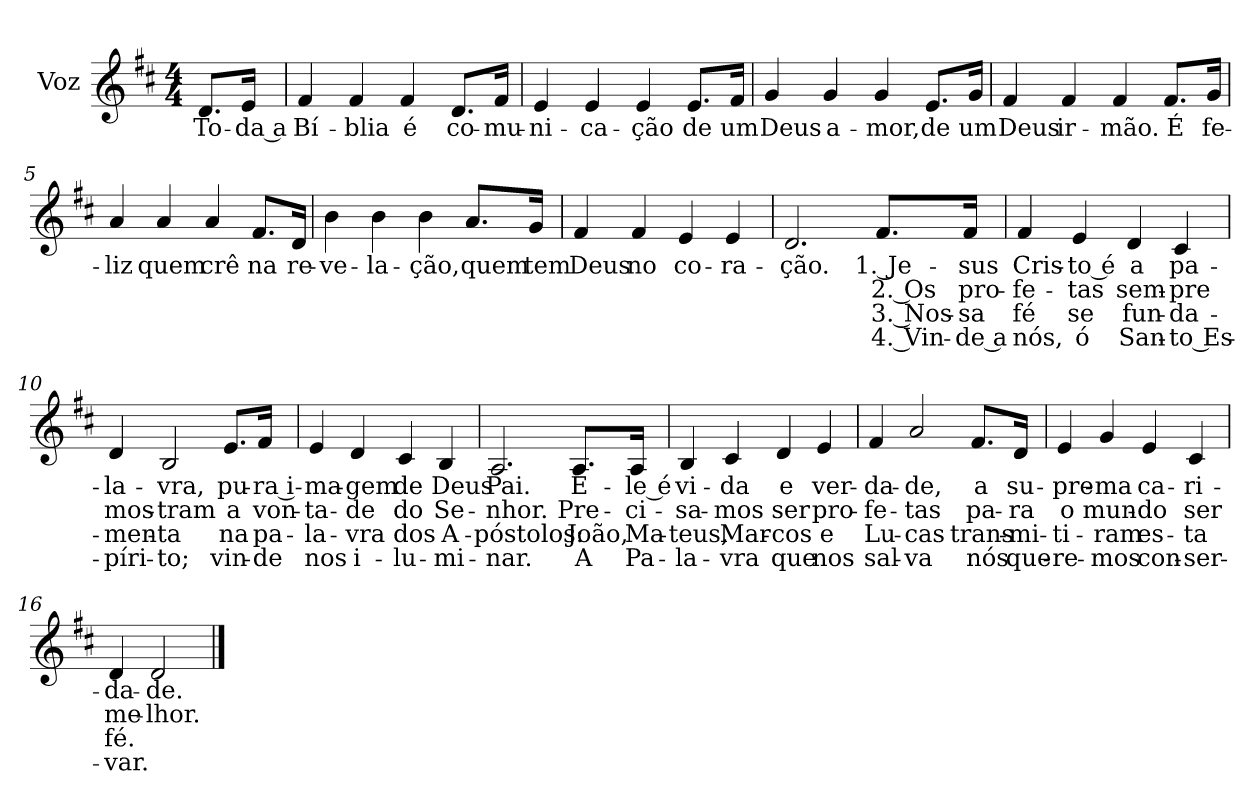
**kern	**text	**text	**text	**text
*part1	*part1	*part1	*part1	*part1
*staff1	*staff1	*staff1	*staff1	*staff1
*I"Voz	*	*	*	*
*I'Vo.	*	*	*	*
*clefG2	*	*	*	*
*k[f#c#]	*	*	*	*
*M4/4	*	*	*	*
*MM100	*	*	*	*
=	=	=	=	=
!	!LO:LY:b	!	!	!
8.d/L	To-	.	.	.
!	!LO:LY:b	!	!	!
16e/Jk	-da a	.	.	.
=1	=1	=1	=1	=1
!	!LO:LY:b	!	!	!
4f#/	Bí-	.	.	.
!	!LO:LY:b	!	!	!
4f#/	-blia	.	.	.
!	!LO:LY:b	!	!	!
4f#/	é	.	.	.
!	!LO:LY:b	!	!	!
8.d/L	co-	.	.	.
!	!LO:LY:b	!	!	!
16f#/Jk	-mu-	.	.	.
=2	=2	=2	=2	=2
!	!LO:LY:b	!	!	!
4e/	-ni-	.	.	.
!	!LO:LY:b	!	!	!
4e/	-ca-	.	.	.
!	!LO:LY:b	!	!	!
4e/	-ção	.	.	.
!	!LO:LY:b	!	!	!
8.e/L	de	.	.	.
!	!LO:LY:b	!	!	!
16f#/Jk	um	.	.	.
=3	=3	=3	=3	=3
!	!LO:LY:b	!	!	!
4g/	Deus	.	.	.
!	!LO:LY:b	!	!	!
4g/	a-	.	.	.
!	!LO:LY:b	!	!	!
4g/	-mor,	.	.	.
!	!LO:LY:b	!	!	!
8.e/L	de	.	.	.
!	!LO:LY:b	!	!	!
16g/Jk	um	.	.	.
!!LO:LB:g=z
=4	=4	=4	=4	=4
!	!LO:LY:b	!	!	!
4f#/	Deus	.	.	.
!	!LO:LY:b	!	!	!
4f#/	ir-	.	.	.
!	!LO:LY:b	!	!	!
4f#/	-mão.	.	.	.
!	!LO:LY:b	!	!	!
8.f#/L	É	.	.	.
!	!LO:LY:b	!	!	!
16g/Jk	fe-	.	.	.
=5	=5	=5	=5	=5
!	!LO:LY:b	!	!	!
4a/	-liz	.	.	.
!	!LO:LY:b	!	!	!
4a/	quem	.	.	.
!	!LO:LY:b	!	!	!
4a/	crê	.	.	.
!	!LO:LY:b	!	!	!
8.f#/L	na	.	.	.
!	!LO:LY:b	!	!	!
16d/Jk	re-	.	.	.
=6	=6	=6	=6	=6
!	!LO:LY:b	!	!	!
4b\	-ve-	.	.	.
!	!LO:LY:b	!	!	!
4b\	-la-	.	.	.
!	!LO:LY:b	!	!	!
4b\	-ção,	.	.	.
!	!LO:LY:b	!	!	!
8.a/L	quem	.	.	.
!	!LO:LY:b	!	!	!
16g/Jk	tem	.	.	.
=7	=7	=7	=7	=7
!	!LO:LY:b	!	!	!
4f#/	Deus	.	.	.
!	!LO:LY:b	!	!	!
4f#/	no	.	.	.
!	!LO:LY:b	!	!	!
4e/	co-	.	.	.
!	!LO:LY:b	!	!	!
4e/	-ra-	.	.	.
!!LO:LB:g=z
=8	=8	=8	=8	=8
!	!LO:LY:b	!	!	!
2.d/	-ção.	.	.	.
!	!LO:LY:b	!LO:LY:b	!LO:LY:b	!LO:LY:b
8.f#/L	1. Je-	2. Os	3. Nos-	4. Vin-
!	!LO:LY:b	!LO:LY:b	!LO:LY:b	!LO:LY:b
16f#/Jk	-sus	pro-	-sa	-de a
=9	=9	=9	=9	=9
!	!LO:LY:b	!LO:LY:b	!LO:LY:b	!LO:LY:b
4f#/	Cris-	-fe-	fé	nós,
!	!LO:LY:b	!LO:LY:b	!LO:LY:b	!LO:LY:b
4e/	-to é	-tas	se	ó
!	!LO:LY:b	!LO:LY:b	!LO:LY:b	!LO:LY:b
4d/	a	sem-	fun-	San-
!	!LO:LY:b	!LO:LY:b	!LO:LY:b	!LO:LY:b
4c#/	pa-	-pre	-da-	-to Es-
=10	=10	=10	=10	=10
!	!LO:LY:b	!LO:LY:b	!LO:LY:b	!LO:LY:b
4d/	-la-	mos-	-men-	-píri-
!	!LO:LY:b	!LO:LY:b	!LO:LY:b	!LO:LY:b
2B/	-vra,	-tram	-ta	-to;
!	!LO:LY:b	!LO:LY:b	!LO:LY:b	!LO:LY:b
8.e/L	pu-	a	na	vin-
!	!LO:LY:b	!LO:LY:b	!LO:LY:b	!LO:LY:b
16f#/Jk	-ra i-	von-	pa-	-de
=11	=11	=11	=11	=11
!	!LO:LY:b	!LO:LY:b	!LO:LY:b	!LO:LY:b
4e/	-ma-	-ta-	-la-	nos
!	!LO:LY:b	!LO:LY:b	!LO:LY:b	!LO:LY:b
4d/	-gem	-de	-vra	i-
!	!LO:LY:b	!LO:LY:b	!LO:LY:b	!LO:LY:b
4c#/	de	do	dos	-lu-
!	!LO:LY:b	!LO:LY:b	!LO:LY:b	!LO:LY:b
4B/	Deus	Se-	A-	-mi-
!!LO:LB:g=z
=12	=12	=12	=12	=12
!	!LO:LY:b	!LO:LY:b	!LO:LY:b	!LO:LY:b
2.A/	Pai.	-nhor.	-póstolos:	-nar.
!	!LO:LY:b	!LO:LY:b	!LO:LY:b	!LO:LY:b
8.A/L	E-	Pre-	João,	A
!	!LO:LY:b	!LO:LY:b	!LO:LY:b	!LO:LY:b
16A/Jk	-le é	-ci-	Ma-	Pa-
=13	=13	=13	=13	=13
!	!LO:LY:b	!LO:LY:b	!LO:LY:b	!LO:LY:b
4B/	vi-	-sa-	-teus,	-la-
!	!LO:LY:b	!LO:LY:b	!LO:LY:b	!LO:LY:b
4c#/	-da	-mos	Mar-	-vra
!	!LO:LY:b	!LO:LY:b	!LO:LY:b	!LO:LY:b
4d/	e	ser	-cos	que
!	!LO:LY:b	!LO:LY:b	!LO:LY:b	!LO:LY:b
4e/	ver-	pro-	e	nos
=14	=14	=14	=14	=14
!	!LO:LY:b	!LO:LY:b	!LO:LY:b	!LO:LY:b
4f#/	-da-	-fe-	Lu-	sal-
!	!LO:LY:b	!LO:LY:b	!LO:LY:b	!LO:LY:b
2a/	-de,	-tas	-cas	-va
!	!LO:LY:b	!LO:LY:b	!LO:LY:b	!LO:LY:b
8.f#/L	a	pa-	trans-	nós
!	!LO:LY:b	!LO:LY:b	!LO:LY:b	!LO:LY:b
16d/Jk	su-	-ra	-mi-	que-
=15	=15	=15	=15	=15
!	!LO:LY:b	!LO:LY:b	!LO:LY:b	!LO:LY:b
4e/	-pre-	o	-ti-	-re-
!	!LO:LY:b	!LO:LY:b	!LO:LY:b	!LO:LY:b
4g/	-ma	mun-	-ram	-mos
!	!LO:LY:b	!LO:LY:b	!LO:LY:b	!LO:LY:b
4e/	ca-	-do	es-	con-
!	!LO:LY:b	!LO:LY:b	!LO:LY:b	!LO:LY:b
4c#/	-ri-	ser	-ta	-ser-
!!LO:LB:g=z
=16	=16	=16	=16	=16
!	!LO:LY:b	!LO:LY:b	!LO:LY:b	!LO:LY:b
4d/	-da-	me-	fé.	-var.
!	!LO:LY:b	!LO:LY:b	!	!
2d/	-de.	-lhor.	.	.
==	==	==	==	==
*-	*-	*-	*-	*-
